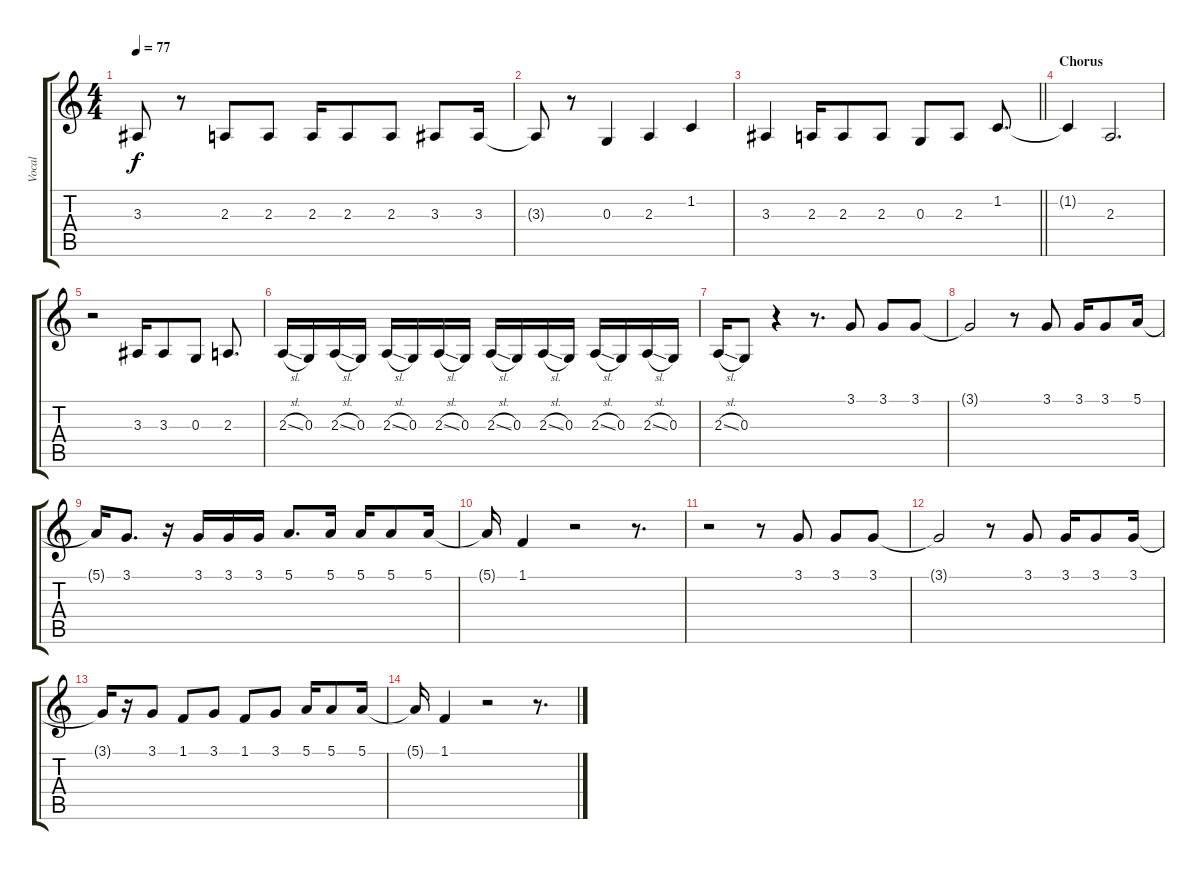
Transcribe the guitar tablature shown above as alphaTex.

\track ("Vocal" "Vocal") {instrument lead1square}
\staff {score tabs}
\tuning (E4 B3 G3 D3 A2 D2) {hide}
\ts (4 4)
\tempo 77
\clef g2
\ks c
3.3{t}.8{dy f} r.8 2.3.8 2.3.8 2.3.16 2.3.8 2.3.8 3.3.8 3.3.16 |
3.3{t}.8 r.8 0.3.4 2.3.4 1.2.4 |
\barLineRight lightlight
3.3.4 2.3.16 2.3.8 2.3.8 0.3.8 2.3.8 1.2.8{d} |
\section ("" "Chorus")
1.2{t}.4 2.3.2{d} |
r.2 3.3.16 3.3.8 0.3.8 2.3.8{d} |
2.3{sl}.16 0.3.16 2.3{sl}.16 0.3.16 2.3{sl}.16 0.3.16 2.3{sl}.16 0.3.16 2.3{sl}.16 0.3.16 2.3{sl}.16 0.3.16 2.3{sl}.16 0.3.16 2.3{sl}.16 0.3.16 |
2.3{sl}.16 0.3.8 r.4 r.8{d} 3.1.8 3.1.8 3.1.8 |
3.1{t}.2 r.8 3.1.8 3.1.16 3.1.8 5.1.16 |
5.1{t}.16 3.1.8{d} r.16 3.1.16 3.1.16 3.1.16 5.1.8{d} 5.1.16 5.1.16 5.1.8 5.1.16 |
5.1{t}.16 1.1.4 r.2 r.8{d} |
r.2 r.8 3.1.8 3.1.8 3.1.8 |
3.1{t}.2 r.8 3.1.8 3.1.16 3.1.8 3.1.16 |
3.1{t}.16 r.16 3.1.8 1.1.8 3.1.8 1.1.8 3.1.8 5.1.16 5.1.8 5.1.16 |
5.1{t}.16 1.1.4 r.2 r.8{d}
